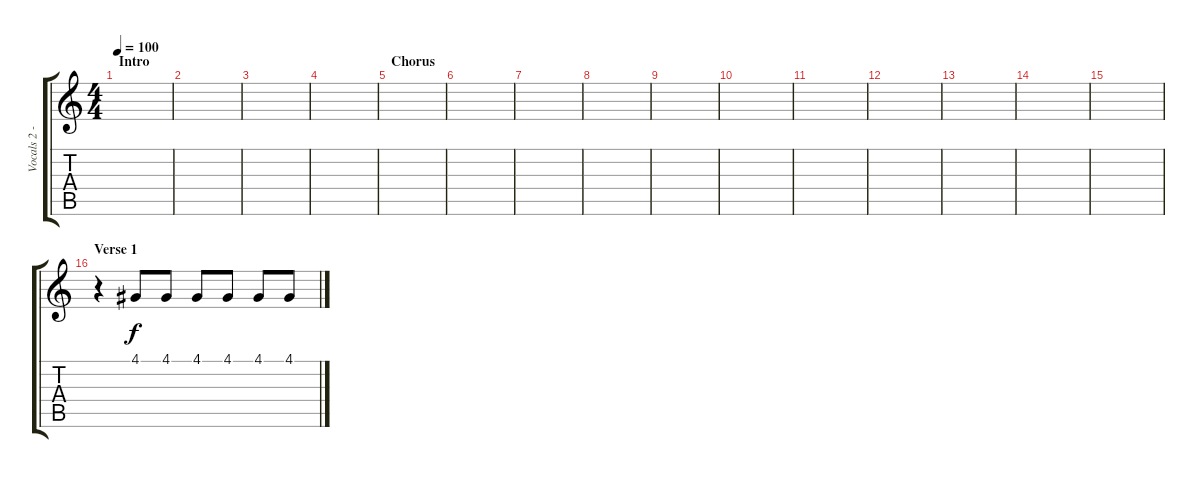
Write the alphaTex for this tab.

\track ("Vocals 2 - John F,  Josh K" "Vocals 2 -") {instrument recorder}
\staff {score tabs}
\tuning (E4 B3 G3 D3 A2 E2) {hide}
\ts (4 4)
\section ("" "Intro")
\tempo 100
\clef g2
\ks c
|
|
|
|
\section ("" "Chorus")
|
|
|
|
|
|
|
|
|
|
|
\section ("" "Verse 1")
r.4 4.1.8 4.1.8 4.1.8 4.1.8 4.1.8 4.1.8
